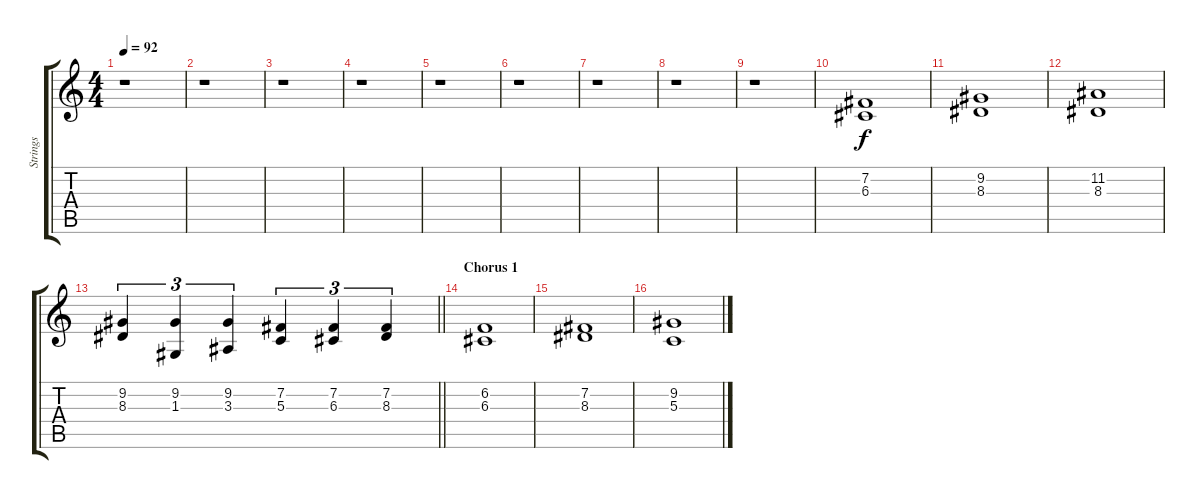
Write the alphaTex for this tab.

\track ("Strings" "Strings") {instrument stringensemble1}
\staff {score tabs}
\tuning (E4 B3 G3 D3 A2 E2) {hide}
\ts (4 4)
\tempo 92
\clef g2
\ks c
r.1{dy f instrument stringensemble1} |
r.1 |
r.1 |
r.1 |
r.1 |
r.1 |
r.1 |
r.1 |
r.1 |
(7.2 6.3).1 |
(9.2 8.3).1 |
(11.2 8.3).1 |
\barLineRight lightlight
(9.2 8.3).4{tu (3 2)} (9.2 1.3).4{tu (3 2)} (9.2 3.3).4{tu (3 2)} (7.2 5.3).4{tu (3 2)} (7.2 6.3).4{tu (3 2)} (7.2 8.3).4{tu (3 2)} |
\section ("" "Chorus 1")
(6.2 6.3).1 |
(7.2 8.3).1 |
(9.2 5.3).1
